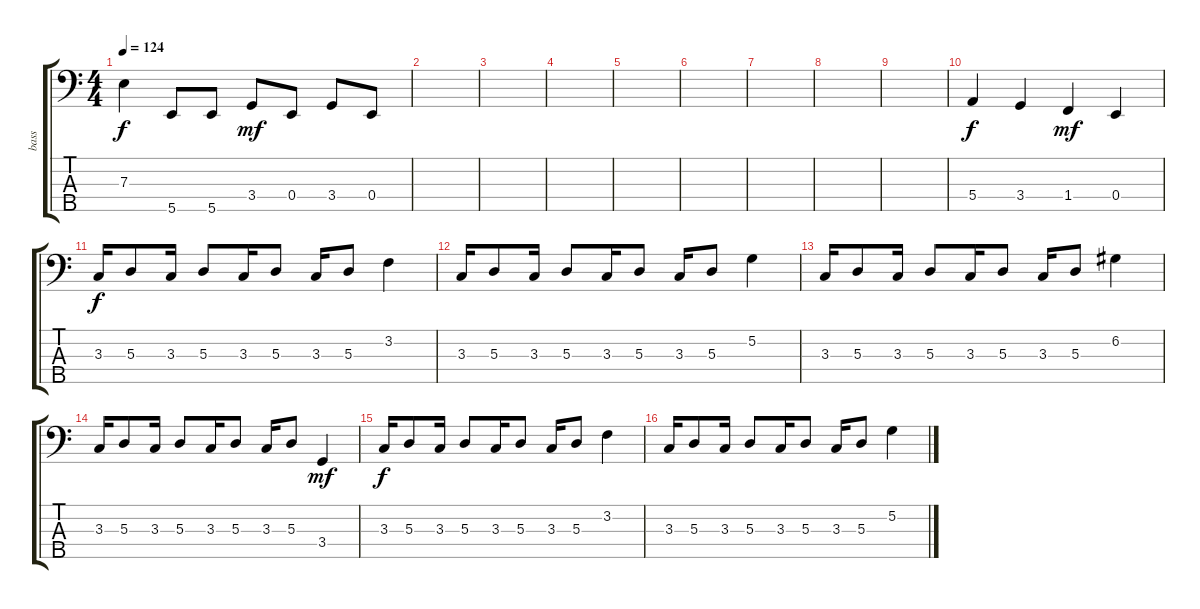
\track ("bass" "bass") {instrument electricbassfinger}
\staff {score tabs}
\tuning (G2 D2 A1 E1 B0) {hide}
\ts (4 4)
\tempo 124
\clef f4
\ks c
7.3.4{dy f} 5.5.8 5.5.8 3.4.8{dy mf} 0.4.8 3.4.8 0.4.8 |
|
|
|
|
|
|
|
|
5.4.4{dy f} 3.4.4 1.4.4{dy mf} 0.4.4 |
3.3.16{dy f} 5.3.8 3.3.16 5.3.8 3.3.16 5.3.8 3.3.16 5.3.8 3.2.4 |
3.3.16 5.3.8 3.3.16 5.3.8 3.3.16 5.3.8 3.3.16 5.3.8 5.2.4 |
3.3.16 5.3.8 3.3.16 5.3.8 3.3.16 5.3.8 3.3.16 5.3.8 6.2.4 |
3.3.16 5.3.8 3.3.16 5.3.8 3.3.16 5.3.8 3.3.16 5.3.8 3.4.4{dy mf} |
3.3.16{dy f} 5.3.8 3.3.16 5.3.8 3.3.16 5.3.8 3.3.16 5.3.8 3.2.4 |
3.3.16 5.3.8 3.3.16 5.3.8 3.3.16 5.3.8 3.3.16 5.3.8 5.2.4
